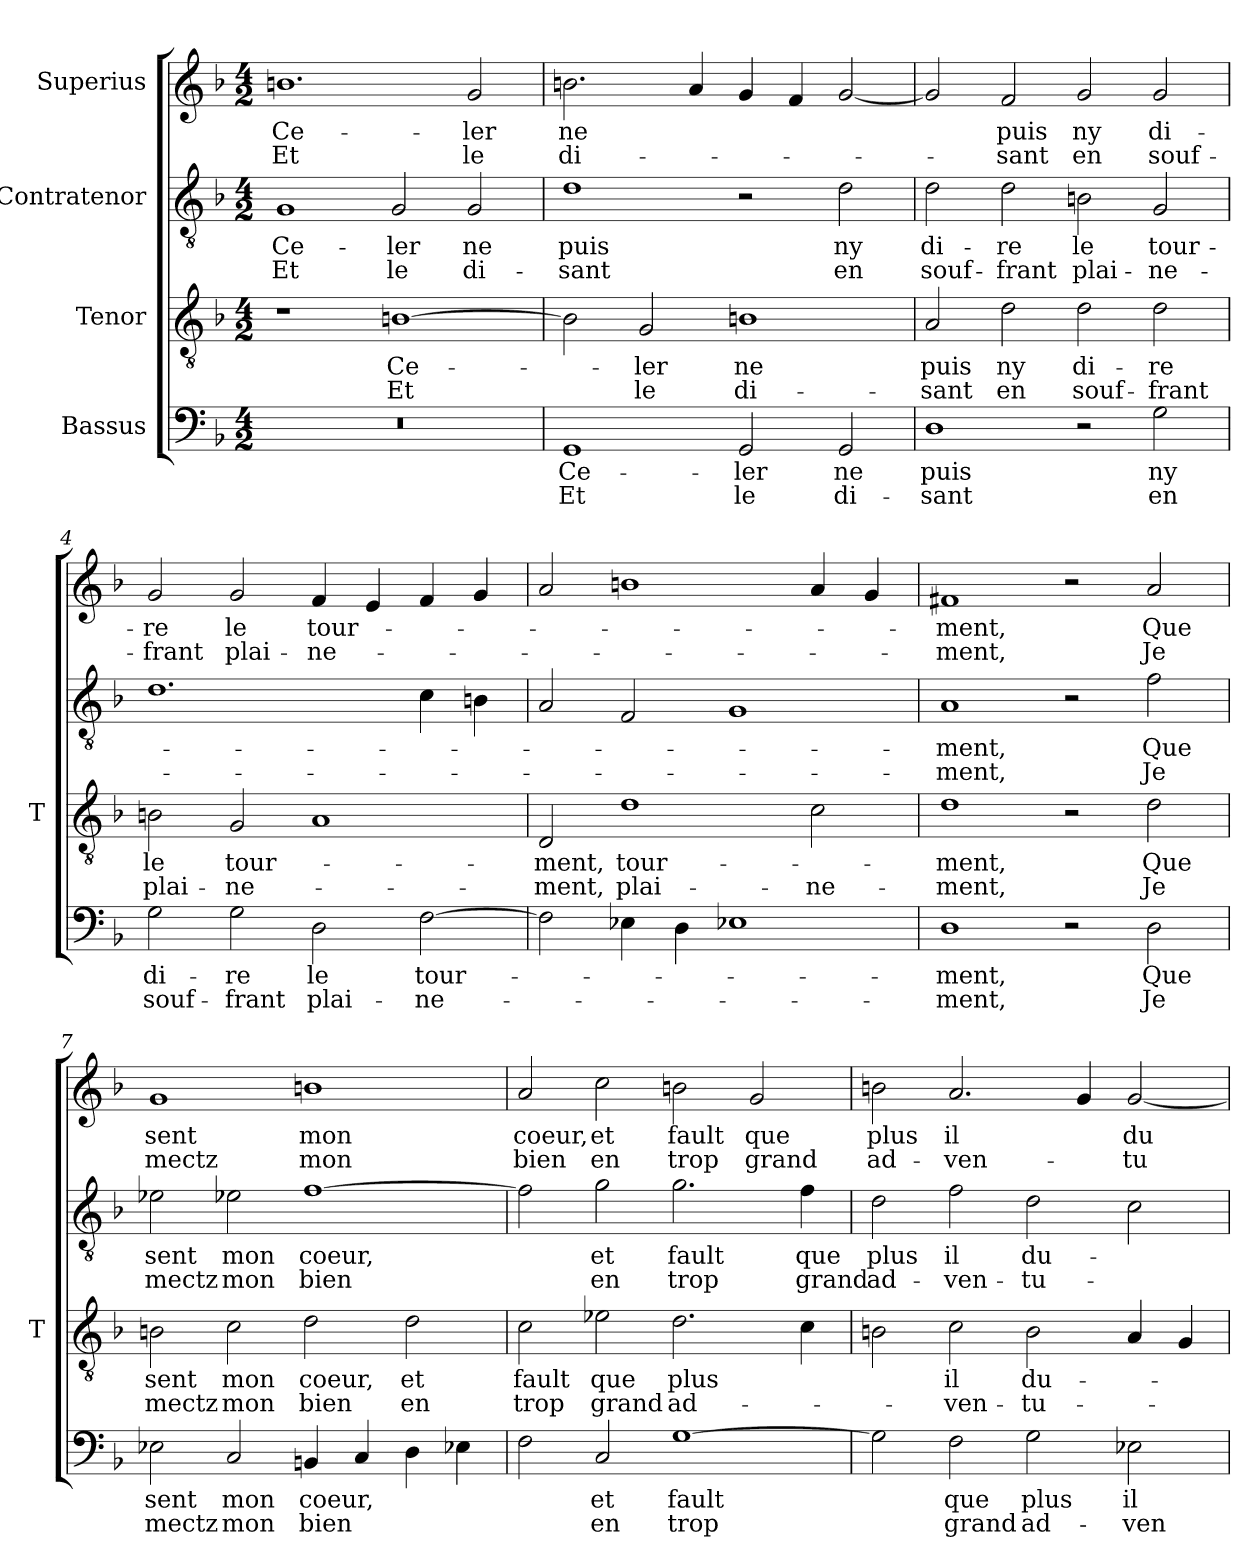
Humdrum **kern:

**kern	**text	**text	**kern	**text	**text	**kern	**text	**text	**kern	**text	**text
*part4	*part4	*part4	*part3	*part3	*part3	*part2	*part2	*part2	*part1	*part1	*part1
*staff4	*staff4	*staff4	*staff3	*staff3	*staff3	*staff2	*staff2	*staff2	*staff1	*staff1	*staff1
*I"Bassus	*	*	*I"Tenor	*	*	*I"Contratenor	*	*	*I"Superius	*	*
*	*	*	*I'T	*	*	*	*	*	*	*	*
*clefF4	*	*	*clefGv2	*	*	*clefGv2	*	*	*clefG2	*	*
*k[b-]	*	*	*k[b-]	*	*	*k[b-]	*	*	*k[b-]	*	*
*M4/2	*	*	*M4/2	*	*	*M4/2	*	*	*M4/2	*	*
=1	=1	=1	=1	=1	=1	=1	=1	=1	=1	=1	=1
0r	.	.	1r	.	.	1G	Ce-	-Et	1.b	Ce-	-Et
.	.	.	[1B	Ce-	-Et	2G	-ler	-le	.	.	.
.	.	.	.	.	.	2G	-ne	di-	2g	-ler	-le
=2	=2	=2	=2	=2	=2	=2	=2	=2	=2	=2	=2
1GG	Ce-	-Et	2B]	.	.	1d	-puis	-sant	2.b	-ne	di-
.	.	.	2G	-ler	-le	.	.	.	.	.	.
.	.	.	.	.	.	.	.	.	4a	.	.
2GG	-ler	-le	1B	-ne	di-	2r	.	.	4g	.	.
.	.	.	.	.	.	.	.	.	4f	.	.
2GG	-ne	di-	.	.	.	2d	-ny	-en	[2g	.	.
=3	=3	=3	=3	=3	=3	=3	=3	=3	=3	=3	=3
1D	-puis	-sant	2A	-puis	-sant	2d	di-	souf-	2g]	.	.
.	.	.	2d	-ny	-en	2d	-re	-frant	2f	-puis	-sant
2r	.	.	2d	di-	souf-	2B	-le	plai-	2g	-ny	-en
2G	-ny	-en	2d	-re	-frant	2G	tour-	ne-	2g	di-	souf-
=4	=4	=4	=4	=4	=4	=4	=4	=4	=4	=4	=4
2G	di-	souf-	2B	-le	plai-	1.d	.	.	2g	-re	-frant
2G	-re	-frant	2G	tour-	ne-	.	.	.	2g	-le	plai-
2D	-le	plai-	1A	.	.	.	.	.	4f	tour-	ne-
.	.	.	.	.	.	.	.	.	4e	.	.
[2F	tour-	ne-	.	.	.	4c	.	.	4f	.	.
.	.	.	.	.	.	4B	.	.	4g	.	.
=5	=5	=5	=5	=5	=5	=5	=5	=5	=5	=5	=5
2F]	.	.	2D	-ment,	-ment,	2A	.	.	2a	.	.
4E-X	.	.	1d	tour-	plai-	2F	.	.	1b	.	.
4D	.	.	.	.	.	.	.	.	.	.	.
1E-X	.	.	.	.	.	1G	.	.	.	.	.
.	.	.	2c	.	ne-	.	.	.	4a	.	.
.	.	.	.	.	.	.	.	.	4g	.	.
=6	=6	=6	=6	=6	=6	=6	=6	=6	=6	=6	=6
1D	-ment,	-ment,	1d	-ment,	-ment,	1A	-ment,	-ment,	1f#X	-ment,	-ment,
2r	.	.	2r	.	.	2r	.	.	2r	.	.
2D	-Que	-Je	2d	-Que	-Je	2f	-Que	-Je	2a	-Que	-Je
=7	=7	=7	=7	=7	=7	=7	=7	=7	=7	=7	=7
2E-X	-sent	-mectz	2B	-sent	-mectz	2e-X	-sent	-mectz	1g	-sent	-mectz
2C	-mon	-mon	2c	-mon	-mon	2e-X	-mon	-mon	.	.	.
4BB	-coeur,	-bien	2d	-coeur,	-bien	[1f	-coeur,	-bien	1b	-mon	-mon
4C	.	.	.	.	.	.	.	.	.	.	.
4D	.	.	2d	-et	-en	.	.	.	.	.	.
4E-X	.	.	.	.	.	.	.	.	.	.	.
=8	=8	=8	=8	=8	=8	=8	=8	=8	=8	=8	=8
2F	.	.	2c	-fault	-trop	2f]	.	.	2a	-coeur,	-bien
2C	-et	-en	2e-X	-que	-grand	2g	-et	-en	2cc	-et	-en
[1G	-fault	-trop	2.d	-plus	ad-	2.g	-fault	-trop	2b	-fault	-trop
.	.	.	.	.	.	.	.	.	2g	-que	-grand
.	.	.	4c	.	.	4f	-que	-grand	.	.	.
=9	=9	=9	=9	=9	=9	=9	=9	=9	=9	=9	=9
2G]	.	.	2B	.	.	2d	-plus	ad-	2b	-plus	ad-
2F	-que	-grand	2c	-il	ven-	2f	-il	ven-	2.a	-il	ven-
2G	-plus	ad-	2B	du-	tu-	2d	du-	tu-	.	.	.
.	.	.	.	.	.	.	.	.	4g	.	.
2E-X	-il	ven-	4A	.	.	2c	.	.	[2g	du-	tu-
.	.	.	4G	.	.	.	.	.	.	.	.
=	=	=	=	=	=	=	=	=	=	=	=
*-	*-	*-	*-	*-	*-	*-	*-	*-	*-	*-	*-
